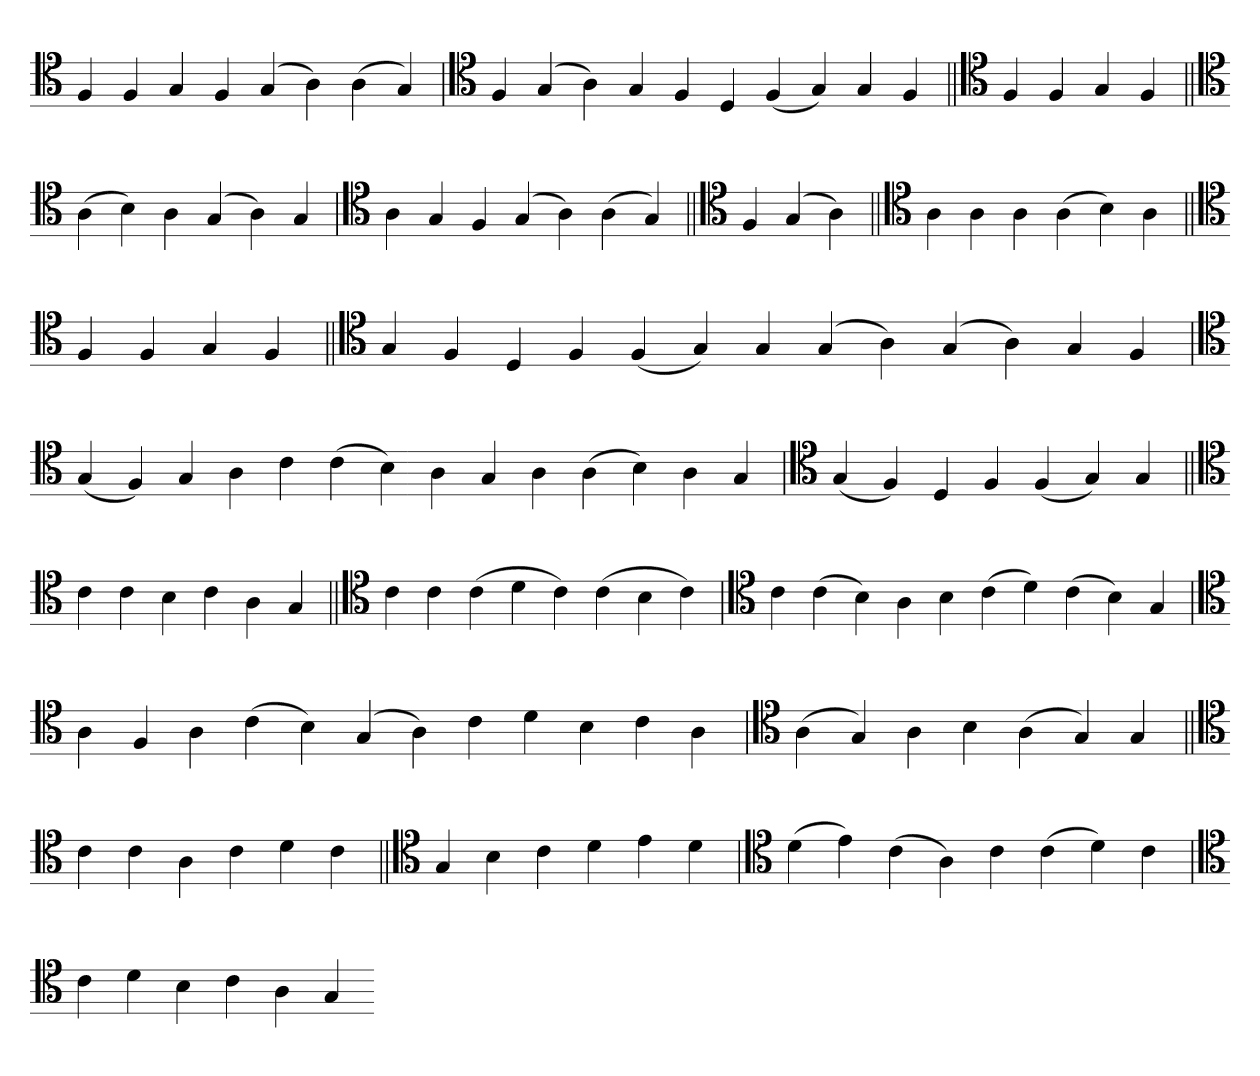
**kern
*part1
*staff1
*clefC4
=
4F
4F
4G
4F
(4G
4A)
(4A
4G)
='
*clefC4
4F
(4G
4A)
4G
4F
4D
(4F
4G)
4G
4F
=||
*clefC4
4F
4F
4G
4F
=||
*clefC4
(4A
4B)
4A
(4G
4A)
4G
=`
*clefC4
4A
4G
4F
(4G
4A)
(4A
4G)
=||
*clefC4
4F
(4G
4A)
=||
*clefC4
4A
4A
4A
(4A
4B)
4A
=||
*clefC4
4F
4F
4G
4F
=||
*clefC4
4G
4F
4D
4F
(4F
4G)
4G
(4G
4A)
(4G
4A)
4G
4F
='
*clefC4
(4G
4F)
4G
4A
4c
(4c
4B)
4A
4G
4A
(4A
4B)
4A
4G
=`
*clefC4
(4G
4F)
4D
4F
(4F
4G)
4G
=||
*clefC4
4c
4c
4B
4c
4A
4G
=||
*clefC4
4c
4c
(4c
4d
4c)
(4c
4B
4c)
=`
*clefC4
4c
(4c
4B)
4A
4B
(4c
4d)
(4c
4B)
4G
='
*clefC4
4A
4F
4A
(4c
4B)
(4G
4A)
4c
4d
4B
4c
4A
=`
*clefC4
(4A
4G)
4A
4B
(4A
4G)
4G
=||
*clefC4
4c
4c
4A
4c
4d
4c
=||
*clefC4
4G
4B
4c
4d
4e
4d
=`
*clefC4
(4d
4e)
(4c
4A)
4c
(4c
4d)
4c
='
*clefC4
4c
4d
4B
4c
4A
4G
=-
*-
